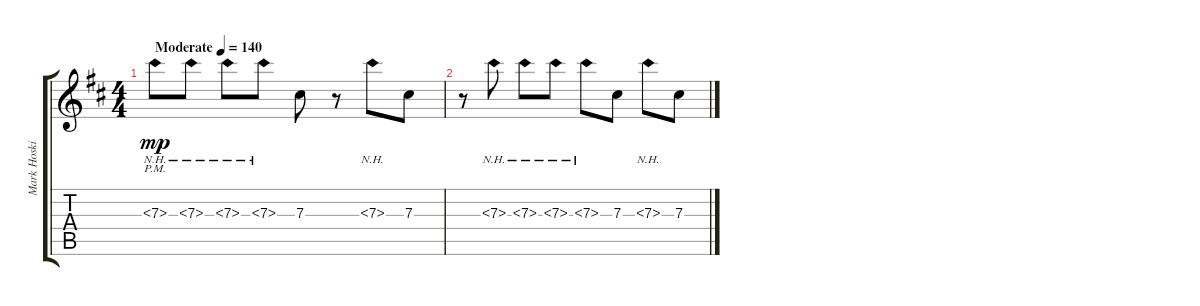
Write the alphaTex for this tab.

\track ("Mark Hosking (tabbed Alt.)" "Mark Hoski") {instrument overdrivenguitar}
\staff {score tabs}
\tuning (E4 B3 Gb3 B2 Gb2 B1) {hide}
\ts (4 4)
\tempo (140 "Moderate")
\clef g2
\ks bminor
7.3{nh pm}.8{dy mp instrument overdrivenguitar} 7.3{nh}.8 7.3{nh}.8 7.3{nh}.8 7.3.8 r.8 7.3{nh}.8 7.3.8 |
r.8 7.3{nh}.8 7.3{nh}.8 7.3{nh}.8 7.3{nh}.8 7.3.8 7.3{nh}.8 7.3.8
